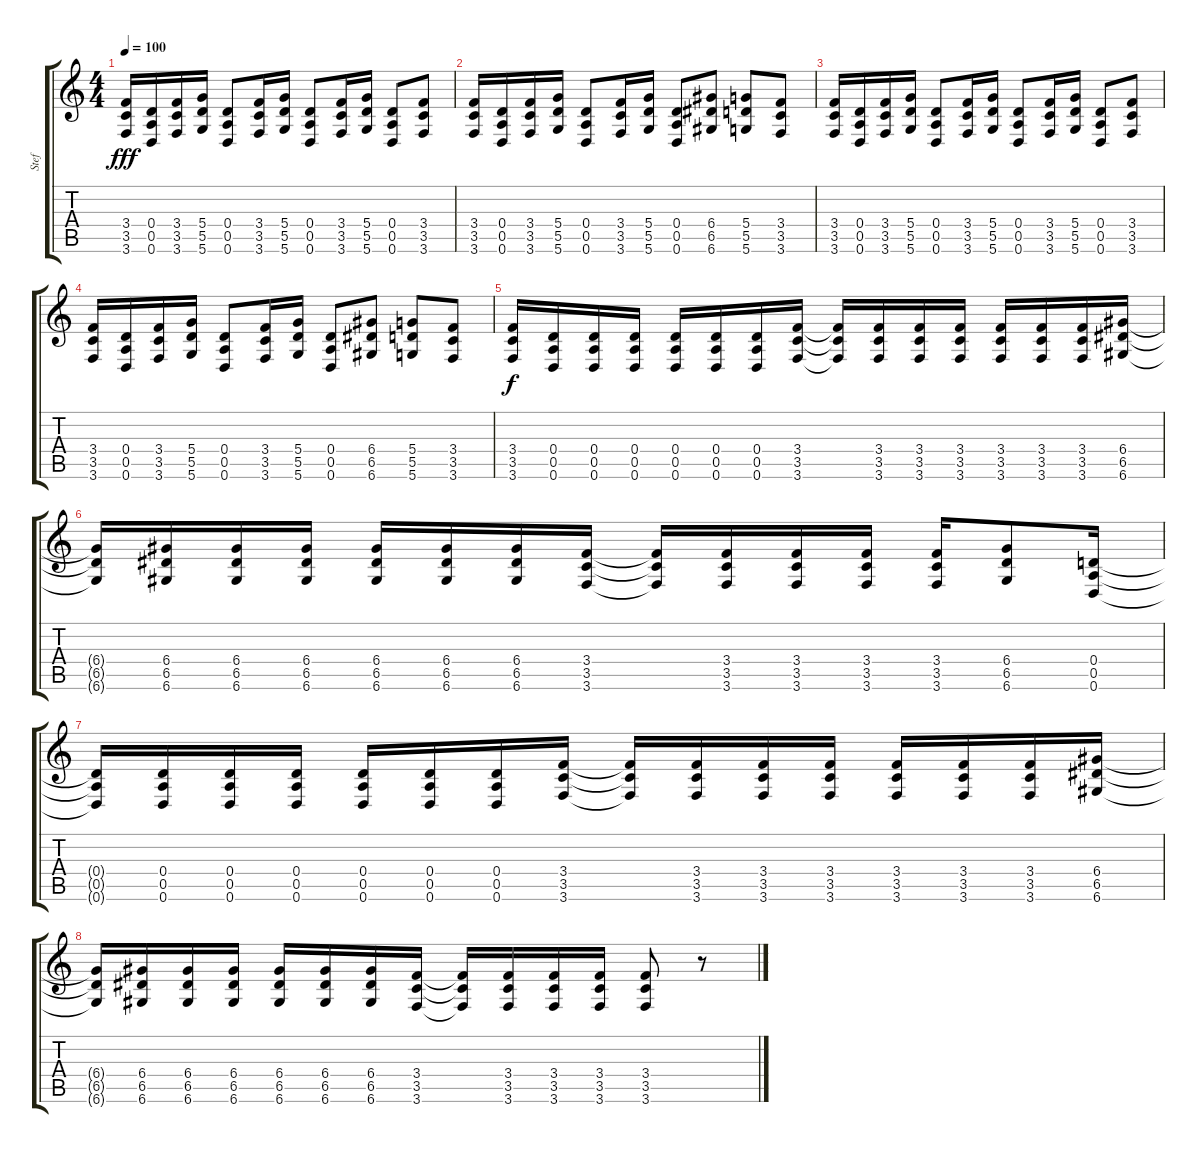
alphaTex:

\track ("Stef" "Stef") {instrument distortionguitar}
\staff {score tabs}
\tuning (E4 B3 G3 D3 A2 D2) {hide}
\ts (4 4)
\tempo 100
\clef g2
\ks c
(3.4 3.5 3.6).16{dy fff} (0.4 0.5 0.6).16 (3.4 3.5 3.6).16 (5.4 5.5 5.6).16 (0.4 0.5 0.6).8 (3.4 3.5 3.6).16 (5.4 5.5 5.6).16 (0.4 0.5 0.6).8 (3.4 3.5 3.6).16 (5.4 5.5 5.6).16 (0.4 0.5 0.6).8 (3.4 3.5 3.6).8 |
(3.4 3.5 3.6).16 (0.4 0.5 0.6).16 (3.4 3.5 3.6).16 (5.4 5.5 5.6).16 (0.4 0.5 0.6).8 (3.4 3.5 3.6).16 (5.4 5.5 5.6).16 (0.4 0.5 0.6).8 (6.4 6.5 6.6).8 (5.4 5.5 5.6).8 (3.4 3.5 3.6).8 |
(3.4 3.5 3.6).16 (0.4 0.5 0.6).16 (3.4 3.5 3.6).16 (5.4 5.5 5.6).16 (0.4 0.5 0.6).8 (3.4 3.5 3.6).16 (5.4 5.5 5.6).16 (0.4 0.5 0.6).8 (3.4 3.5 3.6).16 (5.4 5.5 5.6).16 (0.4 0.5 0.6).8 (3.4 3.5 3.6).8 |
(3.4 3.5 3.6).16 (0.4 0.5 0.6).16 (3.4 3.5 3.6).16 (5.4 5.5 5.6).16 (0.4 0.5 0.6).8 (3.4 3.5 3.6).16 (5.4 5.5 5.6).16 (0.4 0.5 0.6).8 (6.4 6.5 6.6).8 (5.4 5.5 5.6).8 (3.4 3.5 3.6).8 |
(3.4 3.5 3.6).16{dy f} (0.4 0.5 0.6).16 (0.4 0.5 0.6).16 (0.4 0.5 0.6).16 (0.4 0.5 0.6).16 (0.4 0.5 0.6).16 (0.4 0.5 0.6).16 (3.4 3.5 3.6).16 (3.4{t} 3.5{t} 3.6{t}).16 (3.4 3.5 3.6).16 (3.4 3.5 3.6).16 (3.4 3.5 3.6).16 (3.4 3.5 3.6).16 (3.4 3.5 3.6).16 (3.4 3.5 3.6).16 (6.4 6.5 6.6).16 |
(6.4{t} 6.5{t} 6.6{t}).16 (6.4 6.5 6.6).16 (6.4 6.5 6.6).16 (6.4 6.5 6.6).16 (6.4 6.5 6.6).16 (6.4 6.5 6.6).16 (6.4 6.5 6.6).16 (3.4 3.5 3.6).16 (3.4{t} 3.5{t} 3.6{t}).16 (3.4 3.5 3.6).16 (3.4 3.5 3.6).16 (3.4 3.5 3.6).16 (3.4 3.5 3.6).16 (6.4 6.5 6.6).8 (0.4 0.5 0.6).16 |
(0.4{t} 0.5{t} 0.6{t}).16 (0.4 0.5 0.6).16 (0.4 0.5 0.6).16 (0.4 0.5 0.6).16 (0.4 0.5 0.6).16 (0.4 0.5 0.6).16 (0.4 0.5 0.6).16 (3.4 3.5 3.6).16 (3.4{t} 3.5{t} 3.6{t}).16 (3.4 3.5 3.6).16 (3.4 3.5 3.6).16 (3.4 3.5 3.6).16 (3.4 3.5 3.6).16 (3.4 3.5 3.6).16 (3.4 3.5 3.6).16 (6.4 6.5 6.6).16 |
(6.4{t} 6.5{t} 6.6{t}).16 (6.4 6.5 6.6).16 (6.4 6.5 6.6).16 (6.4 6.5 6.6).16 (6.4 6.5 6.6).16 (6.4 6.5 6.6).16 (6.4 6.5 6.6).16 (3.4 3.5 3.6).16 (3.4{t} 3.5{t} 3.6{t}).16 (3.4 3.5 3.6).16 (3.4 3.5 3.6).16 (3.4 3.5 3.6).16 (3.4 3.5 3.6).8 r.8
